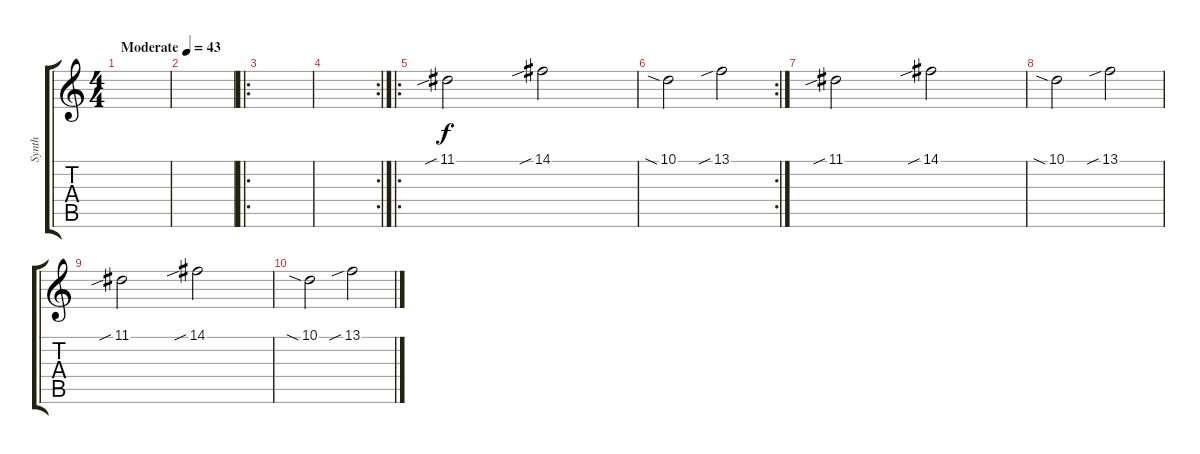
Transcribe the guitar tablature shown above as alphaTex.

\track ("Synth" "Synth") {instrument lead1square}
\staff {score tabs}
\tuning (E4 B3 G3 D3 A2 E2) {hide}
\ts (4 4)
\tempo (43 "Moderate")
\clef g2
\ks c
|
|
\ro
|
\rc 2
|
\ro
11.1{sib}.2 14.1{sib}.2 |
\rc 2
10.1{sia}.2 13.1{sib}.2 |
11.1{sib}.2 14.1{sib}.2 |
10.1{sia}.2 13.1{sib}.2 |
11.1{sib}.2 14.1{sib}.2 |
10.1{sia}.2 13.1{sib}.2
